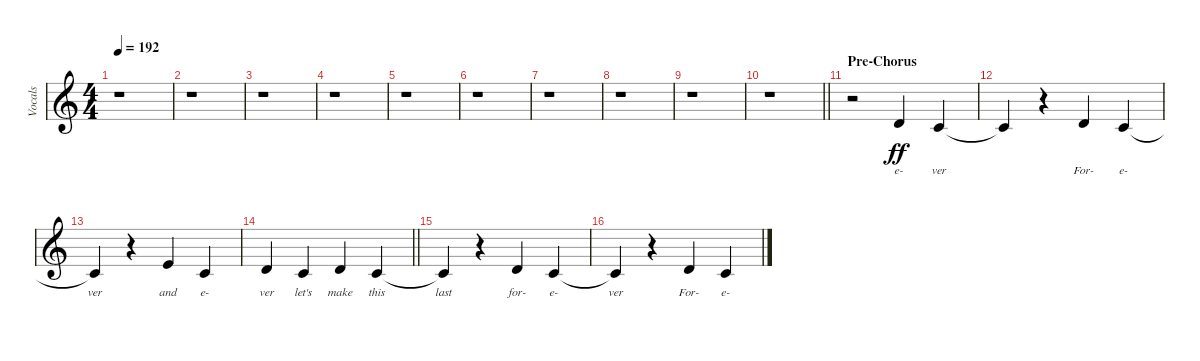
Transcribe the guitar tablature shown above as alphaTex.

\track ("Vocals" "Vocals") {instrument tenorsax}
\staff {score}
\tuning (E4 B3 G3 D3 A2 E2) {hide}
\ts (4 4)
\tempo 192
\clef g2
\ks c
r.1{dy ff} |
r.1 |
r.1 |
r.1 |
r.1 |
r.1 |
r.1 |
r.1 |
r.1 |
\barLineRight lightlight
r.1 |
\section ("" "Pre-Chorus")
r.2 7.3.4{lyrics (0 "e-") lyrics (1 "") lyrics (2 "") lyrics (3 "") lyrics (4 "")} 5.3.4{lyrics (0 "ver") lyrics (1 "") lyrics (2 "") lyrics (3 "") lyrics (4 "")} |
5.3{t}.4{lyrics (0 "") lyrics (1 "") lyrics (2 "") lyrics (3 "") lyrics (4 "")} r.4 7.3.4{lyrics (0 "For-") lyrics (1 "") lyrics (2 "") lyrics (3 "") lyrics (4 "")} 5.3.4{lyrics (0 "e-") lyrics (1 "") lyrics (2 "") lyrics (3 "") lyrics (4 "")} |
5.3{t}.4{lyrics (0 "ver") lyrics (1 "") lyrics (2 "") lyrics (3 "") lyrics (4 "")} r.4 9.3.4{lyrics (0 "and") lyrics (1 "") lyrics (2 "") lyrics (3 "") lyrics (4 "")} 5.3.4{lyrics (0 "e-") lyrics (1 "") lyrics (2 "") lyrics (3 "") lyrics (4 "")} |
\barLineRight lightlight
7.3.4{lyrics (0 "ver") lyrics (1 "") lyrics (2 "") lyrics (3 "") lyrics (4 "")} 5.3.4{lyrics (0 "let's") lyrics (1 "") lyrics (2 "") lyrics (3 "") lyrics (4 "")} 7.3.4{lyrics (0 "make") lyrics (1 "") lyrics (2 "") lyrics (3 "") lyrics (4 "")} 5.3.4{lyrics (0 "this") lyrics (1 "") lyrics (2 "") lyrics (3 "") lyrics (4 "")} |
5.3{t}.4{lyrics (0 "last") lyrics (1 "") lyrics (2 "") lyrics (3 "") lyrics (4 "")} r.4 7.3.4{lyrics (0 "for-") lyrics (1 "") lyrics (2 "") lyrics (3 "") lyrics (4 "")} 5.3.4{lyrics (0 "e-") lyrics (1 "") lyrics (2 "") lyrics (3 "") lyrics (4 "")} |
5.3{t}.4{lyrics (0 "ver") lyrics (1 "") lyrics (2 "") lyrics (3 "") lyrics (4 "")} r.4 7.3.4{lyrics (0 "For-") lyrics (1 "") lyrics (2 "") lyrics (3 "") lyrics (4 "")} 5.3.4{lyrics (0 "e-") lyrics (1 "") lyrics (2 "") lyrics (3 "") lyrics (4 "")}
